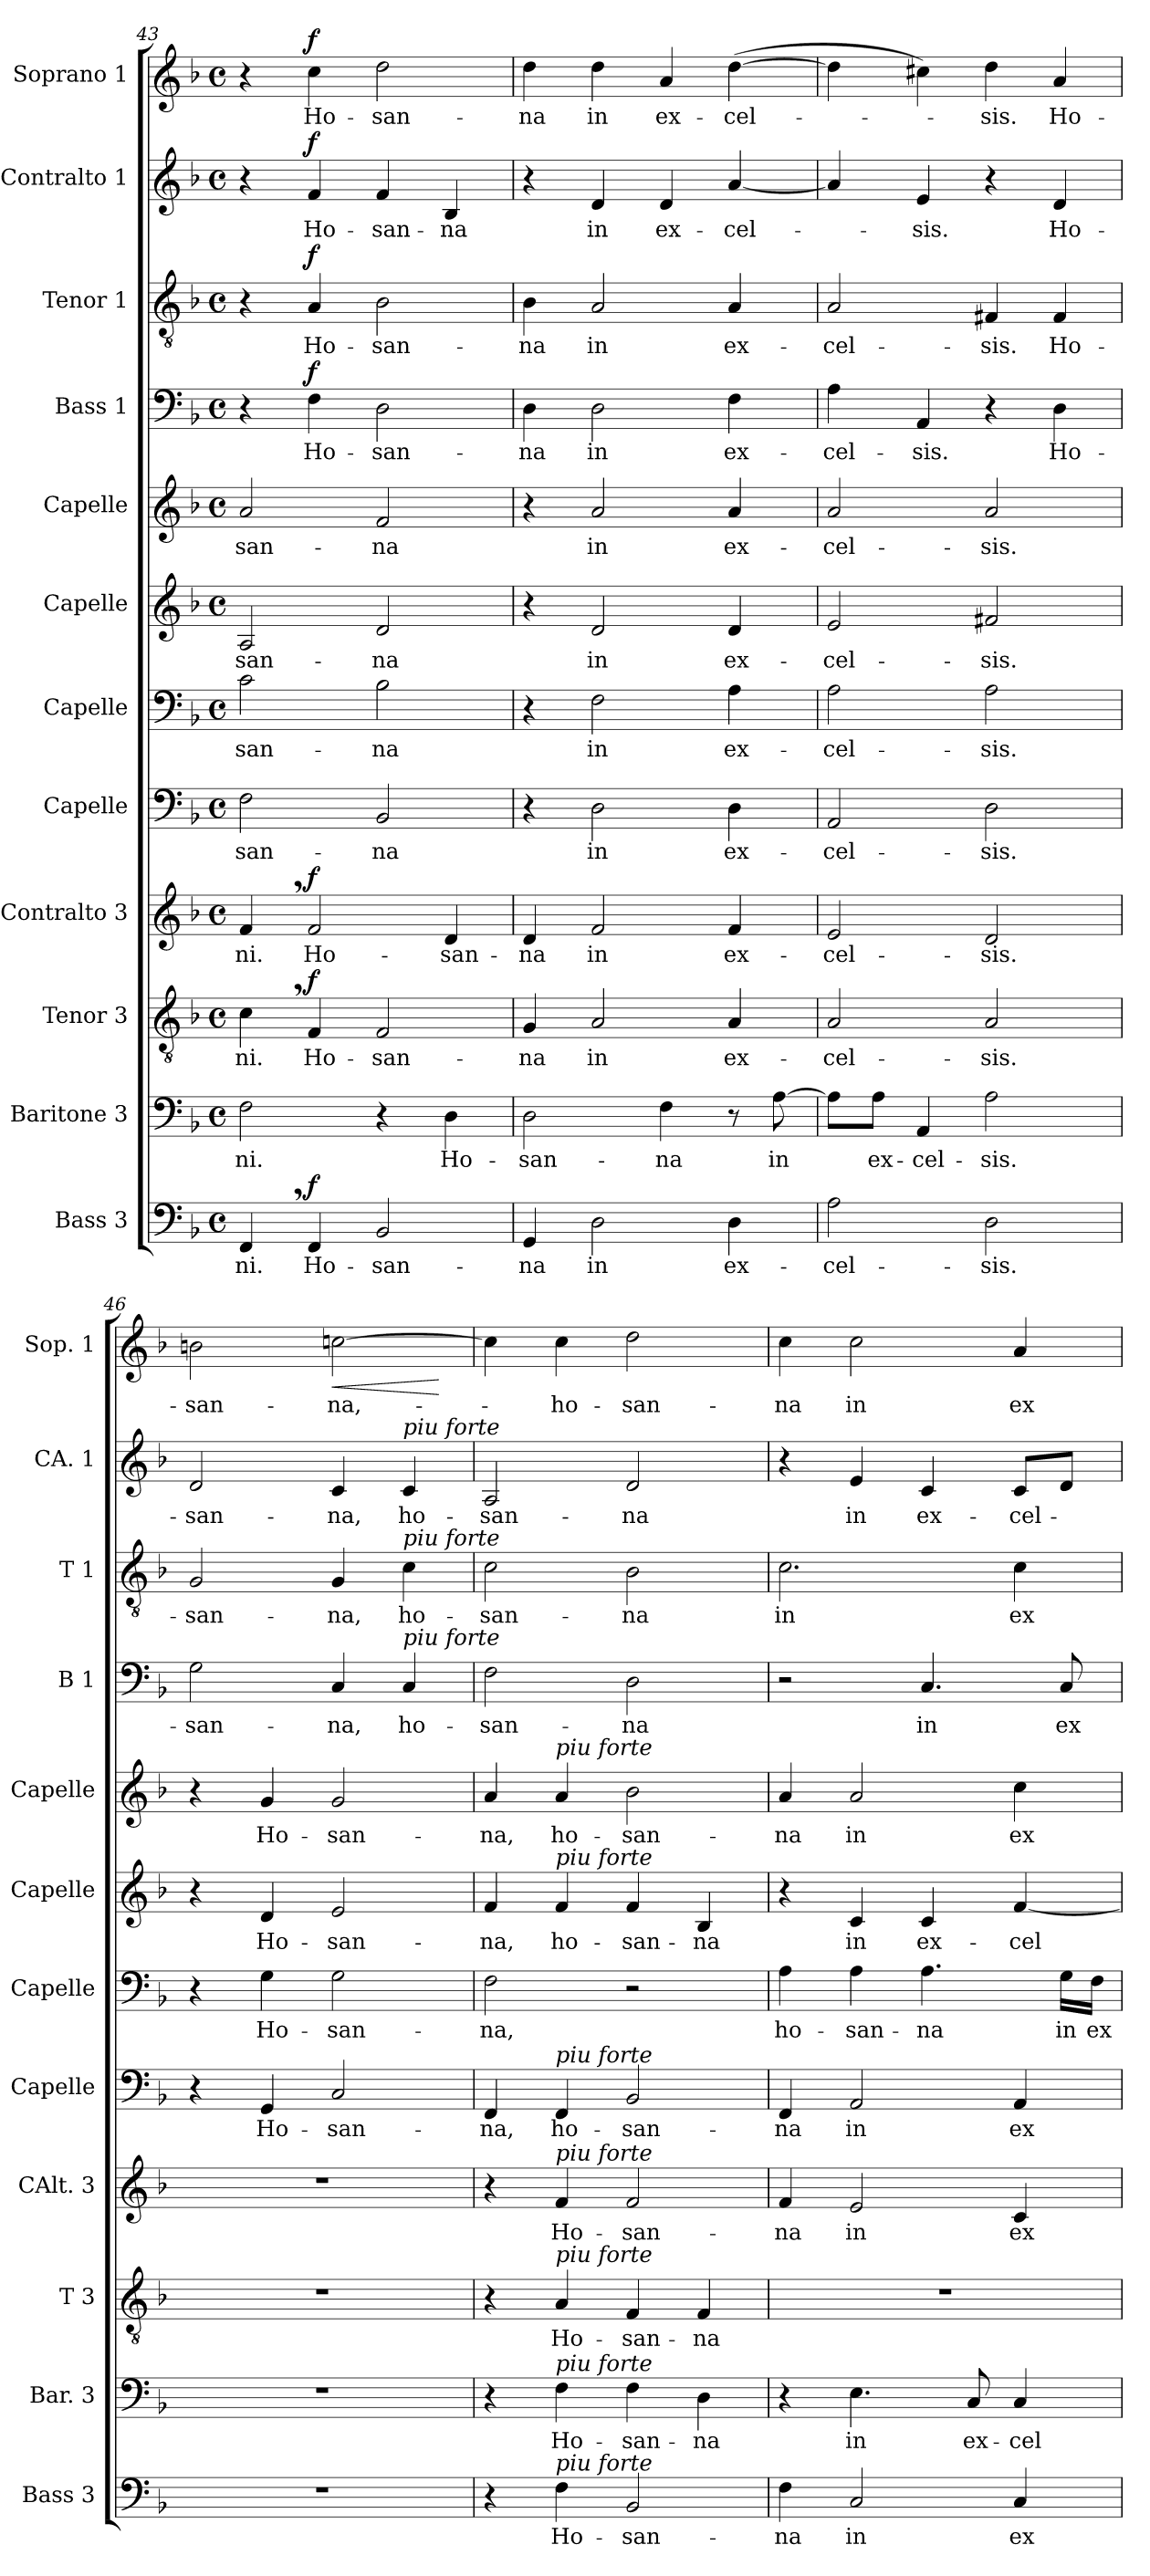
**kern	**text	**dynam	**kern	**text	**kern	**text	**dynam	**kern	**text	**dynam	**kern	**text	**kern	**text	**kern	**text	**kern	**text	**kern	**text	**dynam	**kern	**text	**dynam	**kern	**text	**dynam	**kern	**text	**dynam
*part12	*part12	*part12	*part11	*part11	*part10	*part10	*part10	*part9	*part9	*part9	*part8	*part8	*part7	*part7	*part6	*part6	*part5	*part5	*part4	*part4	*part4	*part3	*part3	*part3	*part2	*part2	*part2	*part1	*part1	*part1
*staff12	*staff12	*staff12	*staff11	*staff11	*staff10	*staff10	*staff10	*staff9	*staff9	*staff9	*staff8	*staff8	*staff7	*staff7	*staff6	*staff6	*staff5	*staff5	*staff4	*staff4	*staff4	*staff3	*staff3	*staff3	*staff2	*staff2	*staff2	*staff1	*staff1	*staff1
*I"Bass 3	*	*	*I"Baritone 3	*	*I"Tenor 3	*	*	*I"Contralto 3	*	*	*I"Capelle	*	*I"Capelle	*	*I"Capelle	*	*I"Capelle	*	*I"Bass 1	*	*	*I"Tenor 1	*	*	*I"Contralto 1	*	*	*I"Soprano 1	*	*
*I'Bass 3	*	*	*I'Bar. 3	*	*I'T 3	*	*	*I'CAlt. 3	*	*	*I'Capelle	*	*I'Capelle	*	*I'Capelle	*	*I'Capelle	*	*I'B 1	*	*	*I'T 1	*	*	*I'CA. 1	*	*	*I'Sop. 1	*	*
*clefF4	*	*	*clefF4	*	*clefGv2	*	*	*clefG2	*	*	*clefF4	*	*clefF4	*	*clefG2	*	*clefG2	*	*clefF4	*	*	*clefGv2	*	*	*clefG2	*	*	*clefG2	*	*
*k[b-]	*	*	*k[b-]	*	*k[b-]	*	*	*k[b-]	*	*	*k[b-]	*	*k[b-]	*	*k[b-]	*	*k[b-]	*	*k[b-]	*	*	*k[b-]	*	*	*k[b-]	*	*	*k[b-]	*	*
*F:	*	*	*F:	*	*F:	*	*	*F:	*	*	*F:	*	*F:	*	*F:	*	*F:	*	*F:	*	*	*F:	*	*	*F:	*	*	*F:	*	*
*M4/4	*	*	*M4/4	*	*M4/4	*	*	*M4/4	*	*	*M4/4	*	*M4/4	*	*M4/4	*	*M4/4	*	*M4/4	*	*	*M4/4	*	*	*M4/4	*	*	*M4/4	*	*
*met(c)	*	*	*met(c)	*	*met(c)	*	*	*met(c)	*	*	*met(c)	*	*met(c)	*	*met(c)	*	*met(c)	*	*met(c)	*	*	*met(c)	*	*	*met(c)	*	*	*met(c)	*	*
=43	=43	=43	=43	=43	=43	=43	=43	=43	=43	=43	=43	=43	=43	=43	=43	=43	=43	=43	=43	=43	=43	=43	=43	=43	=43	=43	=43	=43	=43	=43
4FF,>/	-ni.	.	2F\	-ni.	4c,>\	-ni.	.	4f,>/	-ni.	.	2F\	-san-	2c\	-san-	2A/	-san-	2a/	-san-	4r	.	.	4r	.	.	4r	.	.	4r	.	.
!	!	!LO:DY:a	!	!	!	!	!LO:DY:a	!	!	!LO:DY:a	!	!	!	!	!	!	!	!	!	!	!LO:DY:a	!	!	!LO:DY:a	!	!	!LO:DY:a	!	!	!LO:DY:a
4FF/	Ho-	f	.	.	4F/	Ho-	f	2f/	Ho-	f	.	.	.	.	.	.	.	.	4F\	Ho-	f	4A/	Ho-	f	4f/	Ho-	f	4cc\	Ho-	f
2BB-/	-san-	.	4r	.	2F/	-san-	.	.	.	.	2BB-/	-na	2B-\	-na	2d/	-na	2f/	-na	2D\	-san-	.	2B-\	-san-	.	4f/	-san-	.	2dd\	-san-	.
.	.	.	4D\	Ho-	.	.	.	4d/	-san-	.	.	.	.	.	.	.	.	.	.	.	.	.	.	.	4B-/	-na	.	.	.	.
=44	=44	=44	=44	=44	=44	=44	=44	=44	=44	=44	=44	=44	=44	=44	=44	=44	=44	=44	=44	=44	=44	=44	=44	=44	=44	=44	=44	=44	=44	=44
4GG/	-na	.	2D\	-san-	4G/	-na	.	4d/	-na	.	4r	.	4r	.	4r	.	4r	.	4D\	-na	.	4B-\	-na	.	4r	.	.	4dd\	-na	.
2D\	in	.	.	.	2A/	in	.	2f/	in	.	2D\	in	2F\	in	2d/	in	2a/	in	2D\	in	.	2A/	in	.	4d/	in	.	4dd\	in	.
.	.	.	4F\	-na	.	.	.	.	.	.	.	.	.	.	.	.	.	.	.	.	.	.	.	.	4d/	ex-	.	4a/	ex-	.
4D\	ex-	.	8r	.	4A/	ex-	.	4f/	ex-	.	4D\	ex-	4A\	ex-	4d/	ex-	4a/	ex-	4F\	ex-	.	4A/	ex-	.	[4a/	-cel-	.	([4dd\	-cel-	.
.	.	.	[8A\	in	.	.	.	.	.	.	.	.	.	.	.	.	.	.	.	.	.	.	.	.	.	.	.	.	.	.
=45	=45	=45	=45	=45	=45	=45	=45	=45	=45	=45	=45	=45	=45	=45	=45	=45	=45	=45	=45	=45	=45	=45	=45	=45	=45	=45	=45	=45	=45	=45
2A\	-cel-	.	8A\L]	.	2A/	-cel-	.	2e/	-cel-	.	2AA/	-cel-	2A\	-cel-	2e/	-cel-	2a/	-cel-	4A\	-cel-	.	2A/	-cel-	.	4a/]	.	.	4dd\]	.	.
.	.	.	8A\J	ex-	.	.	.	.	.	.	.	.	.	.	.	.	.	.	.	.	.	.	.	.	.	.	.	.	.	.
.	.	.	4AA/	-cel-	.	.	.	.	.	.	.	.	.	.	.	.	.	.	4AA/	-sis.	.	.	.	.	4e/	-sis.	.	4cc#X\)	.	.
2D\	-sis.	.	2A\	-sis.	2A/	-sis.	.	2d/	-sis.	.	2D\	-sis.	2A\	-sis.	2f#X/	-sis.	2a/	-sis.	4r	.	.	4F#X/	-sis.	.	4r	.	.	4dd\	-sis.	.
.	.	.	.	.	.	.	.	.	.	.	.	.	.	.	.	.	.	.	4D\	Ho-	.	4F#/	Ho-	.	4d/	Ho-	.	4a/	Ho-	.
=46	=46	=46	=46	=46	=46	=46	=46	=46	=46	=46	=46	=46	=46	=46	=46	=46	=46	=46	=46	=46	=46	=46	=46	=46	=46	=46	=46	=46	=46	=46
1r	.	.	1r	.	1r	.	.	1r	.	.	4r	.	4r	.	4r	.	4r	.	2G\	-san-	.	2G/	-san-	.	2d/	-san-	.	2bn\	-san-	.
.	.	.	.	.	.	.	.	.	.	.	4GG/	Ho-	4G\	Ho-	4d/	Ho-	4g/	Ho-	.	.	.	.	.	.	.	.	.	.	.	.
!	!	!	!	!	!	!	!	!	!	!	!	!	!	!	!	!	!	!	!	!	!	!	!	!	!	!	!	!	!	!LO:HP:b
.	.	.	.	.	.	.	.	.	.	.	2C/	-san-	2G\	-san-	2e/	-san-	2g/	-san-	4C/	-na,	.	4G/	-na,	.	4c/	-na,	.	[2ccn\	-na,-	<
!	!	!	!	!	!	!	!	!	!	!	!	!	!	!	!	!	!	!	!	!	!	!	!	!	!LO:TX:a:i:t=piu forte	!	!	!	!	!
!	!	!	!	!	!	!	!	!	!	!	!	!	!	!	!	!	!	!	!	!	!	!LO:TX:a:i:t=piu forte	!	!	!	!	!	!	!	!
!	!	!	!	!	!	!	!	!	!	!	!	!	!	!	!	!	!	!	!LO:TX:a:i:t=piu forte	!	!	!	!	!	!	!	!	!	!	!
.	.	.	.	.	.	.	.	.	.	.	.	.	.	.	.	.	.	.	4C/	ho-	.	4c\	ho-	.	4c/	ho-	.	.	.	.
.	.	.	.	.	.	.	.	.	.	.	.	.	.	.	.	.	.	.	.	.	.	.	.	.	.	.	.	.	.	[
!!LO:PB:g=z
=47	=47	=47	=47	=47	=47	=47	=47	=47	=47	=47	=47	=47	=47	=47	=47	=47	=47	=47	=47	=47	=47	=47	=47	=47	=47	=47	=47	=47	=47	=47
4r	.	.	4r	.	4r	.	.	4r	.	.	4FF/	-na,	2F\	-na,	4f/	-na,	4a/	-na,	2F\	-san-	.	2c\	-san-	.	2A/	-san-	.	4cc\]	.	.
!	!	!	!	!	!	!	!	!	!	!	!	!	!	!	!	!	!LO:TX:a:i:t=piu forte	!	!	!	!	!	!	!	!	!	!	!	!	!
!	!	!	!	!	!	!	!	!	!	!	!	!	!	!	!LO:TX:a:i:t=piu forte	!	!	!	!	!	!	!	!	!	!	!	!	!	!	!
!	!	!	!	!	!	!	!	!	!	!	!LO:TX:a:i:t=piu forte	!	!	!	!	!	!	!	!	!	!	!	!	!	!	!	!	!	!	!
!	!	!	!	!	!	!	!	!LO:TX:a:i:t=piu forte	!	!	!	!	!	!	!	!	!	!	!	!	!	!	!	!	!	!	!	!	!	!
!	!	!	!	!	!LO:TX:a:i:t=piu forte	!	!	!	!	!	!	!	!	!	!	!	!	!	!	!	!	!	!	!	!	!	!	!	!	!
!	!	!	!LO:TX:a:i:t=piu forte	!	!	!	!	!	!	!	!	!	!	!	!	!	!	!	!	!	!	!	!	!	!	!	!	!	!	!
!LO:TX:a:i:t=piu forte	!	!	!	!	!	!	!	!	!	!	!	!	!	!	!	!	!	!	!	!	!	!	!	!	!	!	!	!	!	!
4F\	Ho-	.	4F\	Ho-	4A/	Ho-	.	4f/	Ho-	.	4FF/	ho-	.	.	4f/	ho-	4a/	ho-	.	.	.	.	.	.	.	.	.	4cc\	-ho-	.
2BB-/	-san-	.	4F\	-san-	4F/	-san-	.	2f/	-san-	.	2BB-/	-san-	2r	.	4f/	-san-	2b-\	-san-	2D\	-na	.	2B-\	-na	.	2d/	-na	.	2dd\	-san-	.
.	.	.	4D\	-na	4F/	-na	.	.	.	.	.	.	.	.	4B-/	-na	.	.	.	.	.	.	.	.	.	.	.	.	.	.
=48	=48	=48	=48	=48	=48	=48	=48	=48	=48	=48	=48	=48	=48	=48	=48	=48	=48	=48	=48	=48	=48	=48	=48	=48	=48	=48	=48	=48	=48	=48
4F\	-na	.	4r	.	1r	.	.	4f/	-na	.	4FF/	-na	4A\	ho-	4r	.	4a/	-na	2r	.	.	2.c\	in	.	4r	.	.	4cc\	-na	.
2C/	in	.	4.E\	in	.	.	.	2e/	in	.	2AA/	in	4A\	-san-	4c/	in	2a/	in	.	.	.	.	.	.	4e/	in	.	2cc\	in	.
.	.	.	.	.	.	.	.	.	.	.	.	.	4.A\	-na	4c/	ex-	.	.	4.C/	in	.	.	.	.	4c/	ex-	.	.	.	.
.	.	.	8C/	ex-	.	.	.	.	.	.	.	.	.	.	.	.	.	.	.	.	.	.	.	.	.	.	.	.	.	.
4C/	ex-	.	4C/	-cel-	.	.	.	4c/	ex-	.	4AA/	ex-	.	.	[4f/	-cel-	4cc\	ex-	.	.	.	4c\	ex-	.	8c/L	-cel-	.	4a/	ex-	.
.	.	.	.	.	.	.	.	.	.	.	.	.	16G\LL	in	.	.	.	.	8C/	ex-	.	.	.	.	8d/J	.	.	.	.	.
.	.	.	.	.	.	.	.	.	.	.	.	.	16F\JJ	ex-	.	.	.	.	.	.	.	.	.	.	.	.	.	.	.	.
=	=	=	=	=	=	=	=	=	=	=	=	=	=	=	=	=	=	=	=	=	=	=	=	=	=	=	=	=	=	=
*-	*-	*-	*-	*-	*-	*-	*-	*-	*-	*-	*-	*-	*-	*-	*-	*-	*-	*-	*-	*-	*-	*-	*-	*-	*-	*-	*-	*-	*-	*-
